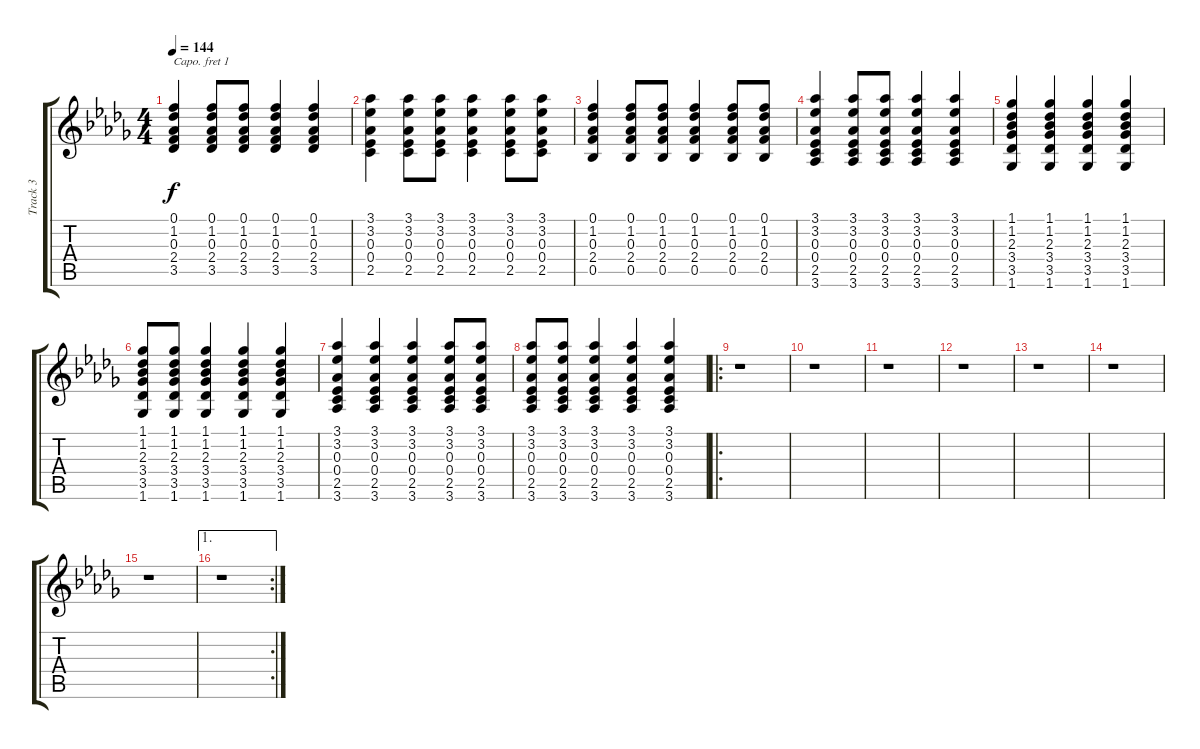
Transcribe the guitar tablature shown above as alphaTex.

\track ("Track 3" "Track 3") {instrument acousticguitarsteel}
\staff {score tabs}
\capo 1
\tuning (E4 B3 G3 D3 A2 E2) {hide}
\ts (4 4)
\tempo 144
\clef g2
\ks db
(0.1 1.2 0.3 2.4 3.5).4{dy f} (0.1 1.2 0.3 2.4 3.5).8 (0.1 1.2 0.3 2.4 3.5).8 (0.1 1.2 0.3 2.4 3.5).4 (0.1 1.2 0.3 2.4 3.5).4 |
(3.1 3.2 0.3 0.4 2.5).4 (3.1 3.2 0.3 0.4 2.5).8 (3.1 3.2 0.3 0.4 2.5).8 (3.1 3.2 0.3 0.4 2.5).4 (3.1 3.2 0.3 0.4 2.5).8 (3.1 3.2 0.3 0.4 2.5).8 |
(0.1 1.2 0.3 2.4 0.5).4 (0.1 1.2 0.3 2.4 0.5).8 (0.1 1.2 0.3 2.4 0.5).8 (0.1 1.2 0.3 2.4 0.5).4 (0.1 1.2 0.3 2.4 0.5).8 (0.1 1.2 0.3 2.4 0.5).8 |
(3.1 3.2 0.3 0.4 2.5 3.6).4 (3.1 3.2 0.3 0.4 2.5 3.6).8 (3.1 3.2 0.3 0.4 2.5 3.6).8 (3.1 3.2 0.3 0.4 2.5 3.6).4 (3.1 3.2 0.3 0.4 2.5 3.6).4 |
(1.1 1.2 2.3 3.4 3.5 1.6).4 (1.1 1.2 2.3 3.4 3.5 1.6).4 (1.1 1.2 2.3 3.4 3.5 1.6).4 (1.1 1.2 2.3 3.4 3.5 1.6).4 |
(1.1 1.2 2.3 3.4 3.5 1.6).8 (1.1 1.2 2.3 3.4 3.5 1.6).8 (1.1 1.2 2.3 3.4 3.5 1.6).4 (1.1 1.2 2.3 3.4 3.5 1.6).4 (1.1 1.2 2.3 3.4 3.5 1.6).4 |
(3.1 3.2 0.3 0.4 2.5 3.6).4 (3.1 3.2 0.3 0.4 2.5 3.6).4 (3.1 3.2 0.3 0.4 2.5 3.6).4 (3.1 3.2 0.3 0.4 2.5 3.6).8 (3.1 3.2 0.3 0.4 2.5 3.6).8 |
(3.1 3.2 0.3 0.4 2.5 3.6).8 (3.1 3.2 0.3 0.4 2.5 3.6).8 (3.1 3.2 0.3 0.4 2.5 3.6).4 (3.1 3.2 0.3 0.4 2.5 3.6).4 (3.1 3.2 0.3 0.4 2.5 3.6).4 |
\ro
r.1 |
r.1 |
r.1 |
r.1 |
r.1 |
r.1 |
r.1 |
\ae 1
\rc 2
r.1
